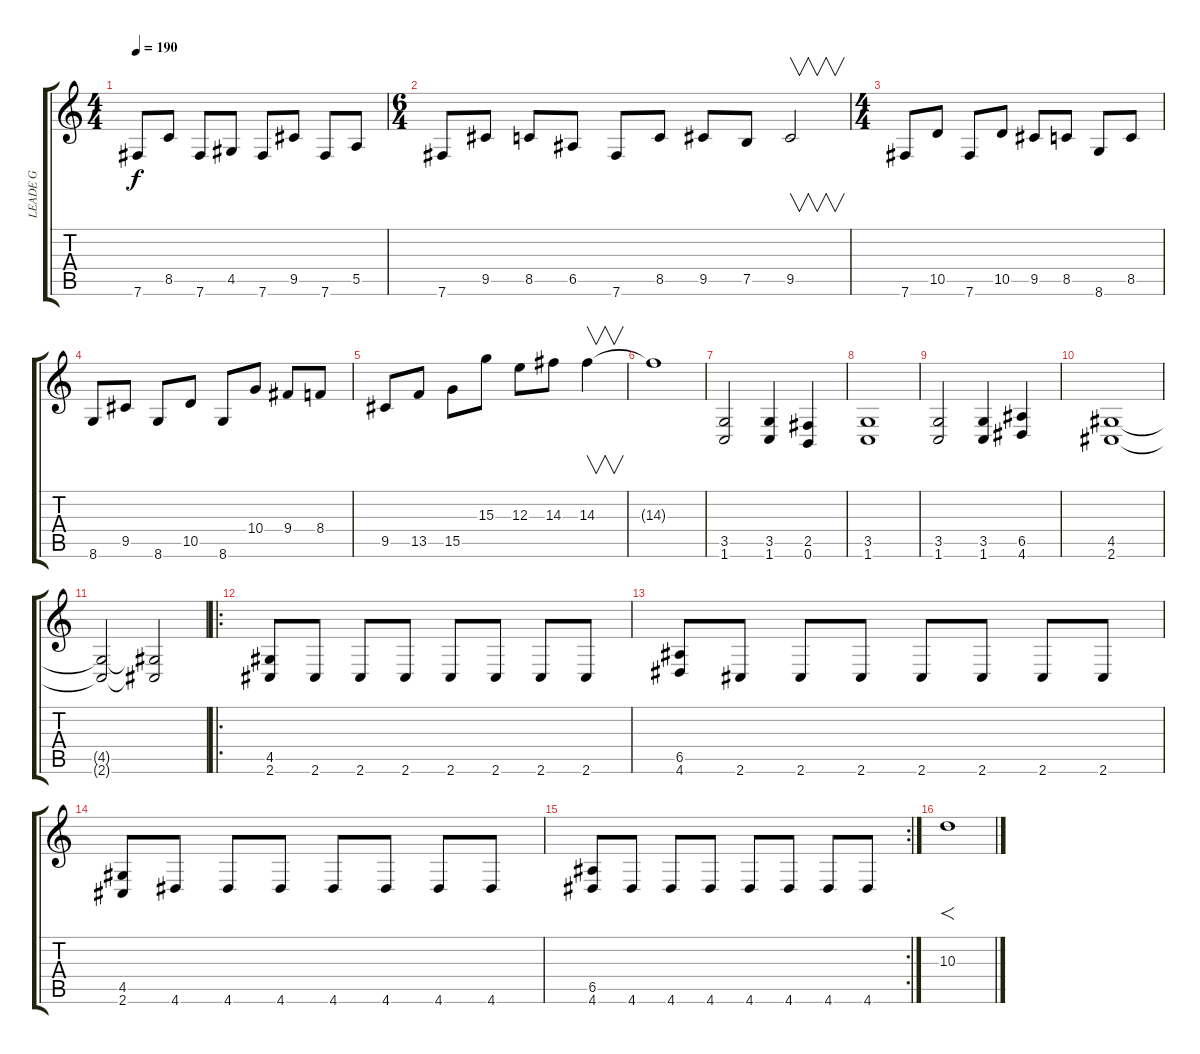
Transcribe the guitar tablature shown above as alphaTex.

\track ("LEADE G" "LEADE G") {instrument distortionguitar}
\staff {score tabs}
\tuning (B3 Gb3 E3 A2 E2 B1) {hide}
\ts (4 4)
\tempo 190
\clef g2
\ks c
7.6.8{dy f} 8.5.8 7.6.8 4.5.8 7.6.8 9.5.8 7.6.8 5.5.8 |
\ts (6 4)
7.6.8 9.5.8 8.5.8 6.5.8 7.6.8 8.5.8 9.5.8 7.5.8 9.5.2{v} |
\ts (4 4)
7.6.8 10.5.8 7.6.8 10.5.8 9.5.8 8.5.8 8.6.8 8.5.8 |
8.6.8 9.5.8 8.6.8 10.5.8 8.6.8 10.4.8 9.4.8 8.4.8 |
9.5.8 13.5.8 15.5.8 15.3.8 12.3.8 14.3.8 14.3.4{v} |
14.3{t}.1 |
(3.5 1.6).2 (3.5 1.6).4 (2.5 0.6).4 |
(3.5 1.6).1 |
(3.5 1.6).2 (3.5 1.6).4 (6.5 4.6).4 |
(4.5 2.6).1 |
(4.5{t} 2.6{t}).2 (4.5{t} 2.6{t}).2 |
\ro
(4.5 2.6).8 2.6.8 2.6.8 2.6.8 2.6.8 2.6.8 2.6.8 2.6.8 |
(6.5 4.6).8 2.6.8 2.6.8 2.6.8 2.6.8 2.6.8 2.6.8 2.6.8 |
(4.5 2.6).8 4.6.8 4.6.8 4.6.8 4.6.8 4.6.8 4.6.8 4.6.8 |
\rc 2
(6.5 4.6).8 4.6.8 4.6.8 4.6.8 4.6.8 4.6.8 4.6.8 4.6.8 |
10.3.1{f}
